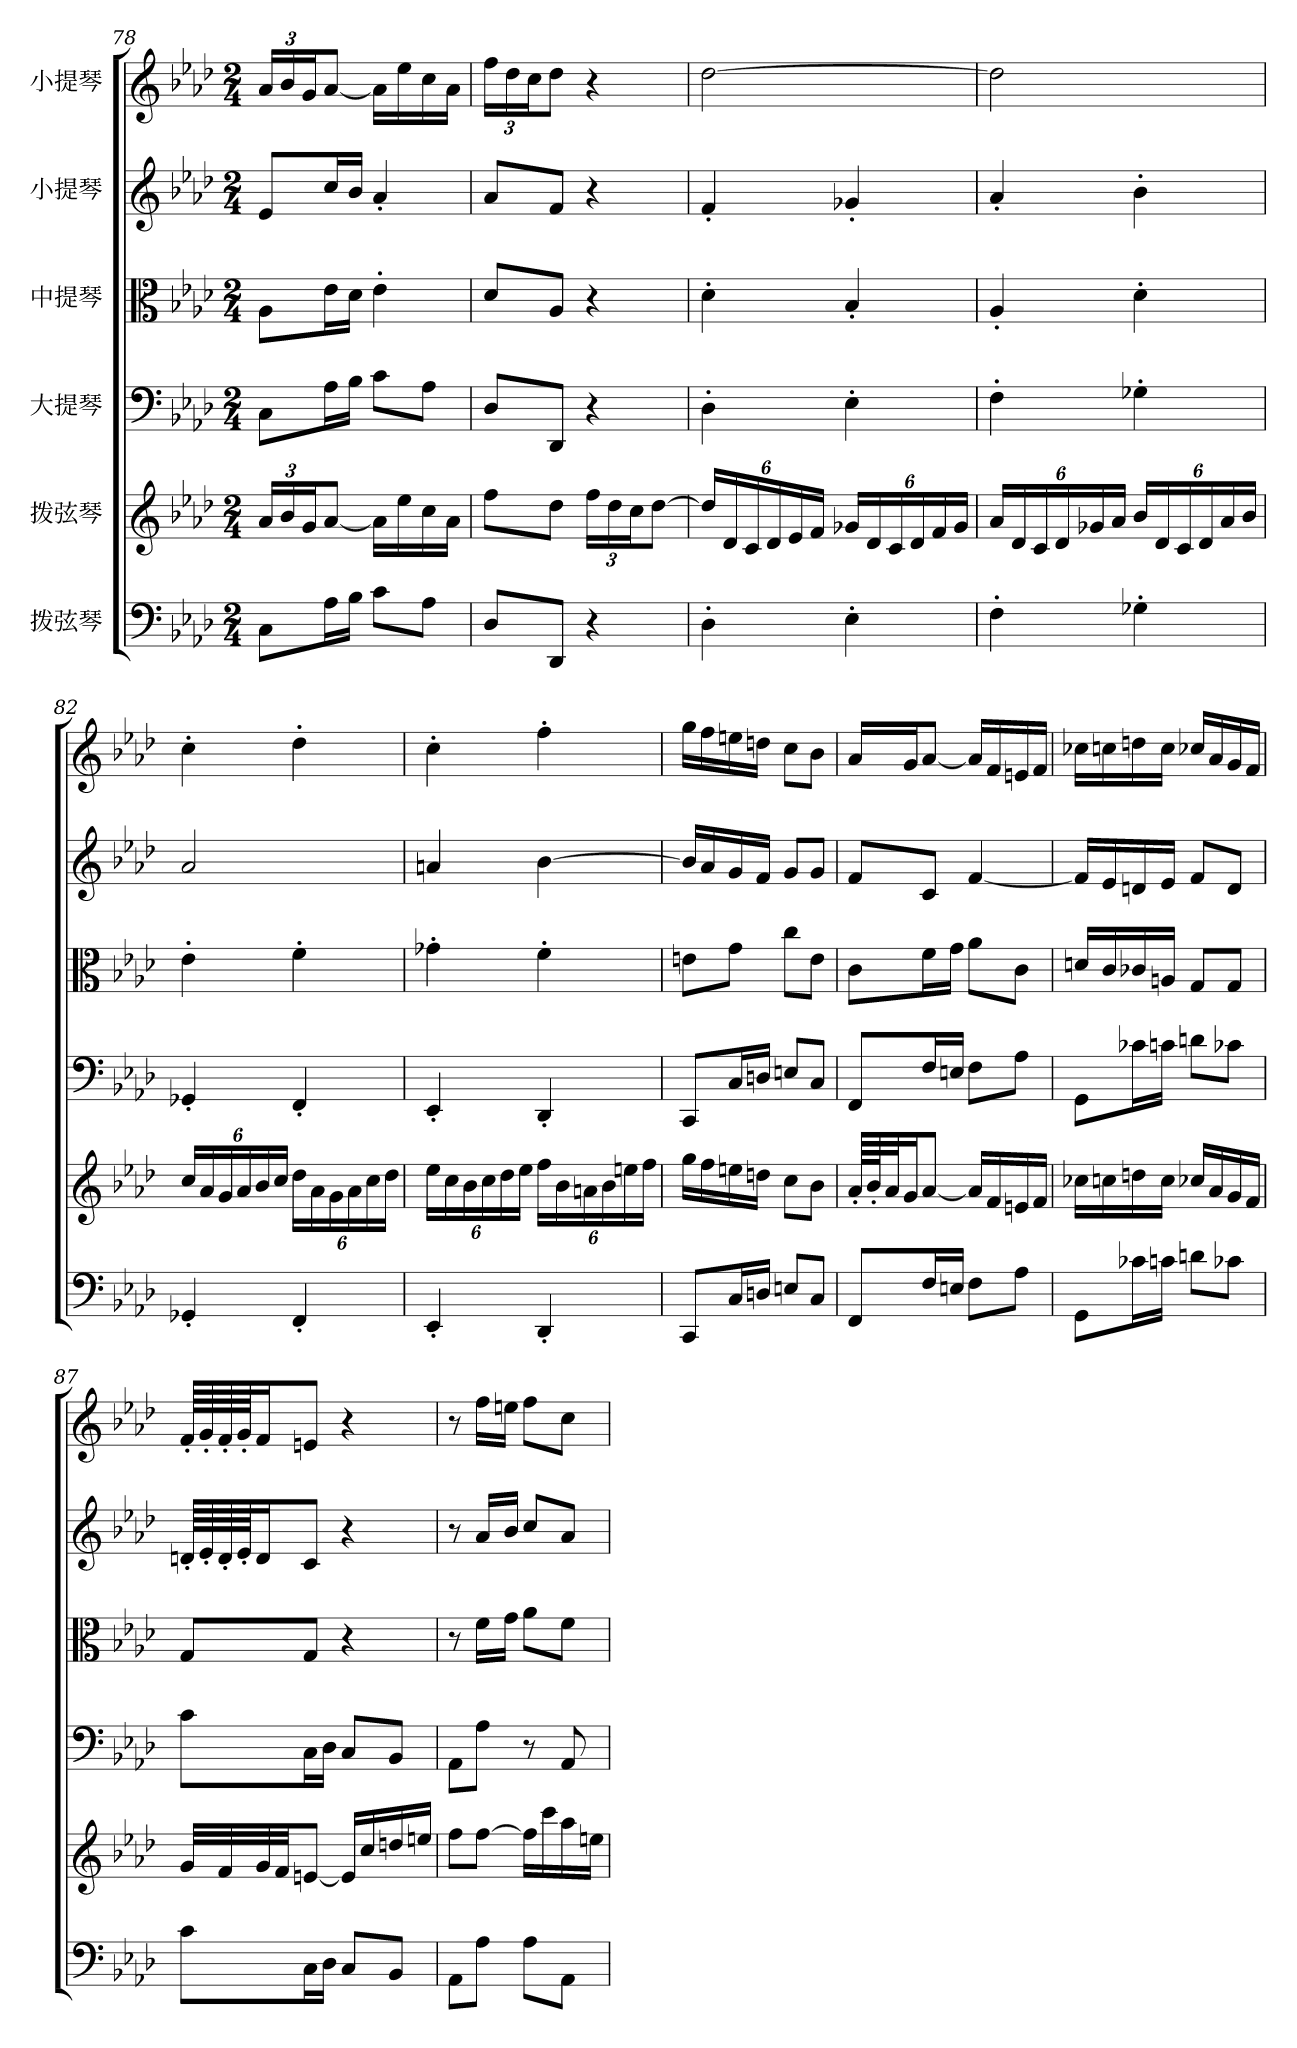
**kern	**kern	**kern	**kern	**kern	**kern
*part6	*part5	*part4	*part3	*part2	*part1
*staff6	*staff5	*staff4	*staff3	*staff2	*staff1
*I"拨弦琴	*I"拨弦琴	*I"大提琴	*I"中提琴	*I"小提琴	*I"小提琴
*clefF4	*clefG2	*clefF4	*clefC3	*clefG2	*clefG2
*k[b-e-a-d-]	*k[b-e-a-d-]	*k[b-e-a-d-]	*k[b-e-a-d-]	*k[b-e-a-d-]	*k[b-e-a-d-]
*M2/4	*M2/4	*M2/4	*M2/4	*M2/4	*M2/4
*	*Xbrackettup	*	*	*	*Xbrackettup
=78	=78	=78	=78	=78	=78
8C\L	24a-/LL	8C\L	8A-\L	8e-/L	24a-/LL
.	24b-/	.	.	.	24b-/
.	24g/J	.	.	.	24g/J
16A-\L	[8a-/J	16A-\L	16e-\L	16cc/L	[8a-/J
16B-\JJ	.	16B-\JJ	16d-\JJ	16b-/JJ	.
8c\L	16a-\LL]	8c\L	4e-'\	4a-'/	16a-\LL]
.	16ee-\	.	.	.	16ee-\
8A-\J	16cc\	8A-\J	.	.	16cc\
.	16a-\JJ	.	.	.	16a-\JJ
=79	=79	=79	=79	=79	=79
8D-/L	8ff\L	8D-/L	8d-/L	8a-/L	24ff\LL
.	.	.	.	.	24dd-\
.	.	.	.	.	24cc\J
8DD-/J	8dd-\J	8DD-/J	8A-/J	8f/J	8dd-\J
4r	24ff\LL	4r	4r	4r	4r
.	24dd-\	.	.	.	.
.	24cc\J	.	.	.	.
.	[8dd-\J	.	.	.	.
!!LO:LB:g=z
=80	=80	=80	=80	=80	=80
4D-'\	24dd-/LL]	4D-'\	4d-'\	4f'/	[2dd-\
.	24d-/	.	.	.	.
.	24c/	.	.	.	.
.	24d-/	.	.	.	.
.	24e-/	.	.	.	.
.	24f/JJ	.	.	.	.
4E-'\	24g-X/LL	4E-'\	4B-'/	4g-X'/	.
.	24d-/	.	.	.	.
.	24c/	.	.	.	.
.	24d-/	.	.	.	.
.	24f/	.	.	.	.
.	24g-/JJ	.	.	.	.
=81	=81	=81	=81	=81	=81
4F'\	24a-/LL	4F'\	4A-'/	4a-'/	2dd-\]
.	24d-/	.	.	.	.
.	24c/	.	.	.	.
.	24d-/	.	.	.	.
.	24g-X/	.	.	.	.
.	24a-/JJ	.	.	.	.
4G-X'\	24b-/LL	4G-X'\	4d-'\	4b-'\	.
.	24d-/	.	.	.	.
.	24c/	.	.	.	.
.	24d-/	.	.	.	.
.	24a-/	.	.	.	.
.	24b-/JJ	.	.	.	.
=82	=82	=82	=82	=82	=82
4GG-X'/	24cc/LL	4GG-X'/	4e-'\	2a-/	4cc'\
.	24a-/	.	.	.	.
.	24g/	.	.	.	.
.	24a-/	.	.	.	.
.	24b-/	.	.	.	.
.	24cc/JJ	.	.	.	.
4FF'/	24dd-\LL	4FF'/	4f'\	.	4dd-'\
.	24a-\	.	.	.	.
.	24g\	.	.	.	.
.	24a-\	.	.	.	.
.	24cc\	.	.	.	.
.	24dd-\JJ	.	.	.	.
!!LO:PB:g=z
=83	=83	=83	=83	=83	=83
4EE-'/	24ee-\LL	4EE-'/	4g-X'\	4an/	4cc'\
.	24cc\	.	.	.	.
.	24b-\	.	.	.	.
.	24cc\	.	.	.	.
.	24dd-\	.	.	.	.
.	24ee-\JJ	.	.	.	.
4DD-'/	24ff\LL	4DD-'/	4f'\	[4b-\	4ff'\
.	24b-\	.	.	.	.
.	24an\	.	.	.	.
.	24b-\	.	.	.	.
.	24een\	.	.	.	.
.	24ff\JJ	.	.	.	.
=84	=84	=84	=84	=84	=84
8CC/L	16gg\LL	8CC/L	8en\L	16b-/LL]	16gg\LL
.	16ff\	.	.	16a-/	16ff\
16C/L	16een\	16C/L	8g\J	16g/	16een\
16Dn/JJ	16ddn\JJ	16Dn/JJ	.	16f/JJ	16ddn\JJ
8En/L	8cc\L	8En/L	8cc\L	8g/L	8cc\L
8C/J	8b-\J	8C/J	8e\J	8g/J	8b-\J
=85	=85	=85	=85	=85	=85
8FF/L	64a-'/LLLL	8FF/L	8c\L	8f/L	16a-/LL
.	64b-'/J	.	.	.	.
.	32a-/J	.	.	.	.
.	16g/J	.	.	.	16g/J
16F/L	[8a-/J	16F/L	16f\L	8c/J	[8a-/J
16En/JJ	.	16En/JJ	16g\JJ	.	.
8F\L	16a-/LL]	8F\L	8a-\L	[4f/	16a-/LL]
.	16f/	.	.	.	16f/
8A-\J	16en/	8A-\J	8c\J	.	16en/
.	16f/JJ	.	.	.	16f/JJ
!!LO:LB:g=z
=86	=86	=86	=86	=86	=86
8GG\L	16cc-X\LL	8GG\L	16dn/LL	16f/LL]	16cc-X\LL
.	16ccn\	.	16c/	16e-/	16ccn\
16c-X\L	16ddn\	16c-X\L	16c-X/	16dn/	16ddn\
16cn\JJ	16cc\JJ	16cn\JJ	16An/JJ	16e-/JJ	16cc\JJ
8dn\L	16cc-X/LL	8dn\L	8G/L	8f/L	16cc-X/LL
.	16a-/	.	.	.	16a-/
8c-X\J	16g/	8c-X\J	8G/J	8d/J	16g/
.	16f/JJ	.	.	.	16f/JJ
=87	=87	=87	=87	=87	=87
8c\L	32g/LLL	8c\L	8G/L	64dn'/LLLL	64f'/LLLL
.	.	.	.	64e-'/	64g'/
.	32f/	.	.	64d'/	64f'/
.	.	.	.	64e-'/JJ	64g'/JJ
.	32g/	.	.	16d/J	16f/J
.	32f/JJ	.	.	.	.
16C\L	[8en/J	16C\L	8G/J	8c/J	8en/J
16D-\JJ	.	16D-\JJ	.	.	.
8C/L	16e/LL]	8C/L	4r	4r	4r
.	16cc/	.	.	.	.
8BB-/J	16ddn/	8BB-/J	.	.	.
.	16een/JJ	.	.	.	.
=88	=88	=88	=88	=88	=88
8AA-\L	8ff\L	8AA-\L	8r	8r	8r
8A-\J	[8ff\J	8A-\J	16f\LL	16a-/LL	16ff\LL
.	.	.	16g\JJ	16b-/JJ	16een\JJ
8A-\L	16ff\LL]	8r	8a-\L	8cc/L	8ff\L
.	16ccc\	.	.	.	.
8AA-\J	16aa-\	8AA-/	8f\J	8a-/J	8cc\J
.	16een\JJ	.	.	.	.
=	=	=	=	=	=
*-	*-	*-	*-	*-	*-
